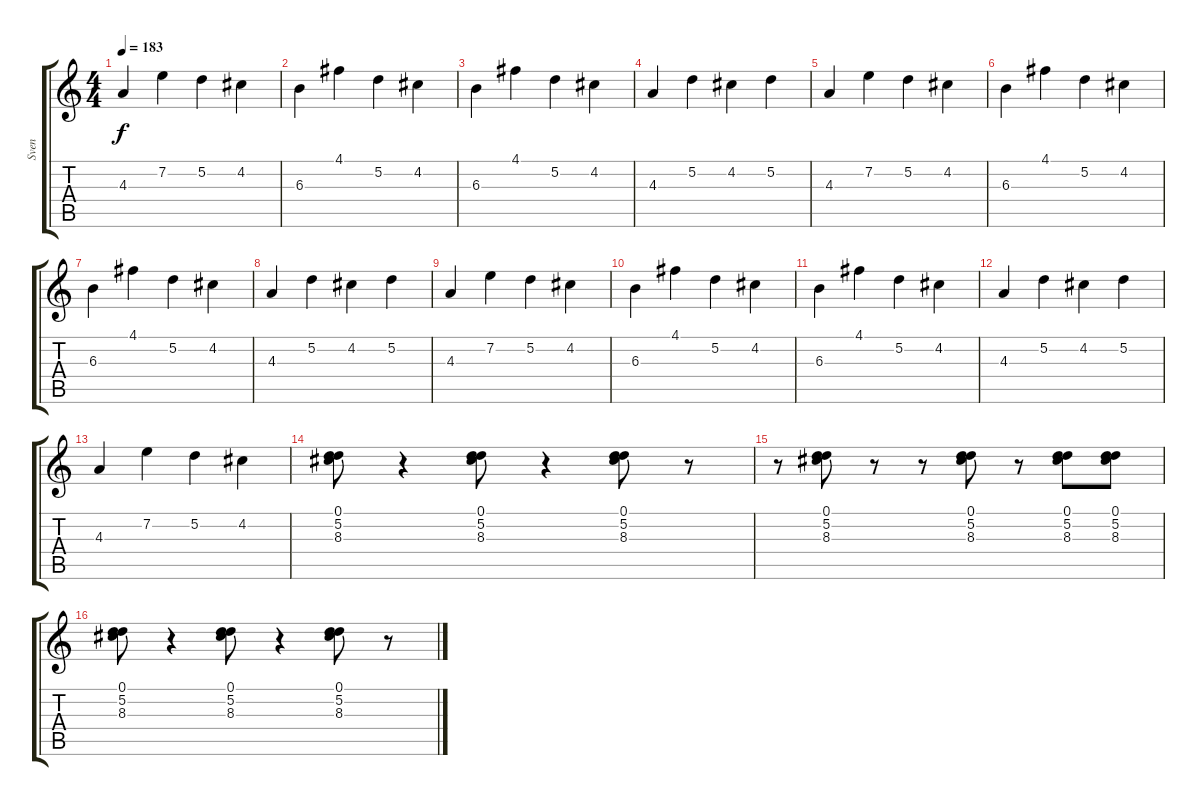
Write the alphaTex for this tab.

\track ("Sven" "Sven") {instrument distortionguitar}
\staff {score tabs}
\tuning (D4 A3 F3 C3 G2 D2) {hide}
\ts (4 4)
\tempo 183
\clef g2
\ks c
4.3.4{dy f} 7.2.4 5.2.4 4.2.4 |
6.3.4 4.1.4 5.2.4 4.2.4 |
6.3.4 4.1.4 5.2.4 4.2.4 |
4.3.4 5.2.4 4.2.4 5.2.4 |
4.3.4 7.2.4 5.2.4 4.2.4 |
6.3.4 4.1.4 5.2.4 4.2.4 |
6.3.4 4.1.4 5.2.4 4.2.4 |
4.3.4 5.2.4 4.2.4 5.2.4 |
4.3.4 7.2.4 5.2.4 4.2.4 |
6.3.4 4.1.4 5.2.4 4.2.4 |
6.3.4 4.1.4 5.2.4 4.2.4 |
4.3.4 5.2.4 4.2.4 5.2.4 |
4.3.4 7.2.4 5.2.4 4.2.4 |
(0.1 5.2 8.3).8 r.4 (0.1 5.2 8.3).8 r.4 (0.1 5.2 8.3).8 r.8 |
r.8 (0.1 5.2 8.3).8 r.8 r.8 (0.1 5.2 8.3).8 r.8 (0.1 5.2 8.3).8 (0.1 5.2 8.3).8 |
(0.1 5.2 8.3).8 r.4 (0.1 5.2 8.3).8 r.4 (0.1 5.2 8.3).8 r.8
